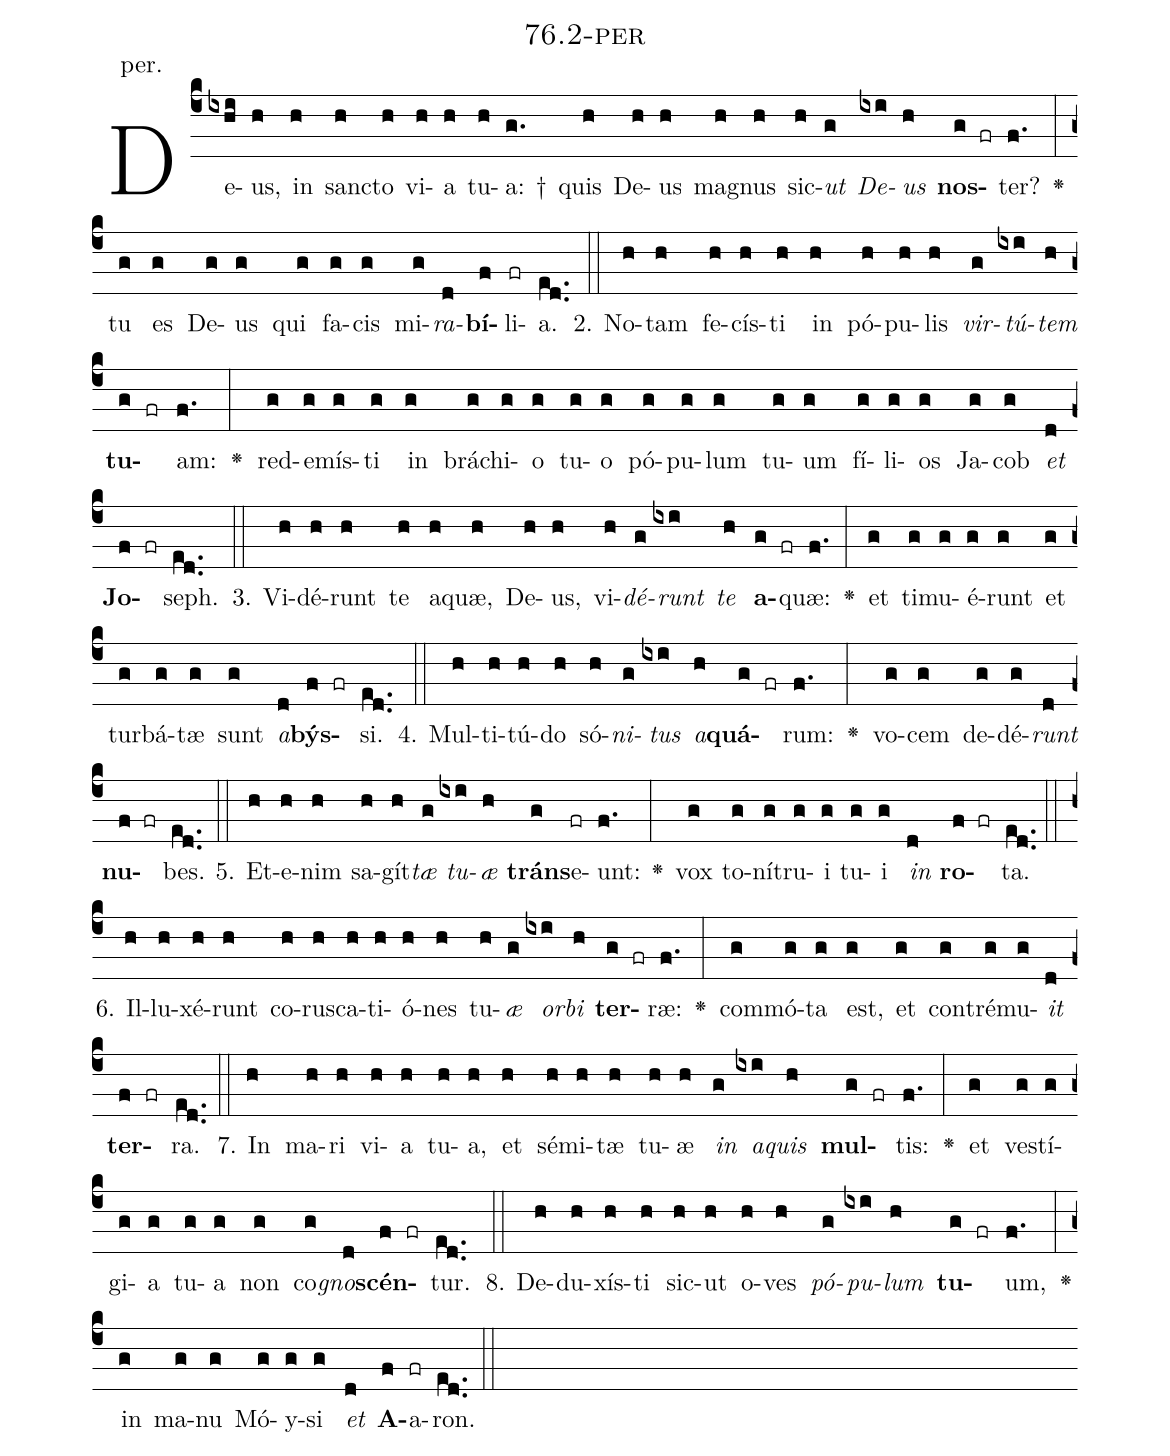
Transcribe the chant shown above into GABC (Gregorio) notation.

name: 76.2-per;
annotation: per.;
%%
(c4)De(ixhi)us,(h) in(h) sanc(h)to(h) vi(h)a(h) tu(h)a: †(g.) quis(h) De(h)us(h) ma(h)gnus(h) sic(h)<i>ut</i>(g) <i>De</i>(ixi)<i>us</i>(h) <b>nos</b>(g fr)ter?(f.) <v>\greheightstar</v>(:) tu(g) es(g) De(g)us(g) qui(g) fa(g)cis(g) mi(g)<i>ra</i>(d)<b>bí</b>(f)li(fr)a.(ed..) (::)
2. No(h)tam(h) fe(h)cís(h)ti(h) in(h) pó(h)pu(h)lis(h) <i>vir</i>(g)<i>tú</i>(ixi)<i>tem</i>(h) <b>tu</b>(g fr)am:(f.) <v>\greheightstar</v>(:) red(g)e(g)mís(g)ti(g) in(g) brá(g)chi(g)o(g) tu(g)o(g) pó(g)pu(g)lum(g) tu(g)um(g) fí(g)li(g)os(g) Ja(g)cob(g) <i>et</i>(d) <b>Jo</b>(f fr)seph.(ed..) (::)
3. Vi(h)dé(h)runt(h) te(h) a(h)quæ,(h) De(h)us,(h) vi(h)<i>dé</i>(g)<i>runt</i>(ixi) <i>te</i>(h) <b>a</b>(g fr)quæ:(f.) <v>\greheightstar</v>(:) et(g) ti(g)mu(g)é(g)runt(g) et(g) tur(g)bá(g)tæ(g) sunt(g) <i>a</i>(d)<b>býs</b>(f fr)si.(ed..) (::)
4. Mul(h)ti(h)tú(h)do(h) só(h)<i>ni</i>(g)<i>tus</i>(ixi) <i>a</i>(h)<b>quá</b>(g fr)rum:(f.) <v>\greheightstar</v>(:) vo(g)cem(g) de(g)dé(g)<i>runt</i>(d) <b>nu</b>(f fr)bes.(ed..) (::)
5. Et(h)e(h)nim(h) sa(h)gít(h)<i>tæ</i>(g) <i>tu</i>(ixi)<i>æ</i>(h) <b>tráns</b>(g)e(fr)unt:(f.) <v>\greheightstar</v>(:) vox(g) to(g)ní(g)tru(g)i(g) tu(g)i(g) <i>in</i>(d) <b>ro</b>(f fr)ta.(ed..) (::)
6. Il(h)lu(h)xé(h)runt(h) co(h)rus(h)ca(h)ti(h)ó(h)nes(h) tu(h)<i>æ</i>(g) <i>or</i>(ixi)<i>bi</i>(h) <b>ter</b>(g fr)ræ:(f.) <v>\greheightstar</v>(:) com(g)mó(g)ta(g) est,(g) et(g) con(g)tré(g)mu(g)<i>it</i>(d) <b>ter</b>(f fr)ra.(ed..) (::)
7. In(h) ma(h)ri(h) vi(h)a(h) tu(h)a,(h) et(h) sé(h)mi(h)tæ(h) tu(h)æ(h) <i>in</i>(g) <i>a</i>(ixi)<i>quis</i>(h) <b>mul</b>(g fr)tis:(f.) <v>\greheightstar</v>(:) et(g) ves(g)tí(g)gi(g)a(g) tu(g)a(g) non(g) co(g)<i>gno</i>(d)<b>scén</b>(f fr)tur.(ed..) (::)
8. De(h)du(h)xís(h)ti(h) sic(h)ut(h) o(h)ves(h) <i>pó</i>(g)<i>pu</i>(ixi)<i>lum</i>(h) <b>tu</b>(g fr)um,(f.) <v>\greheightstar</v>(:) in(g) ma(g)nu(g) Mó(g)y(g)si(g) <i>et</i>(d) <b>A</b>(f)a(fr)ron.(ed..) (::)
